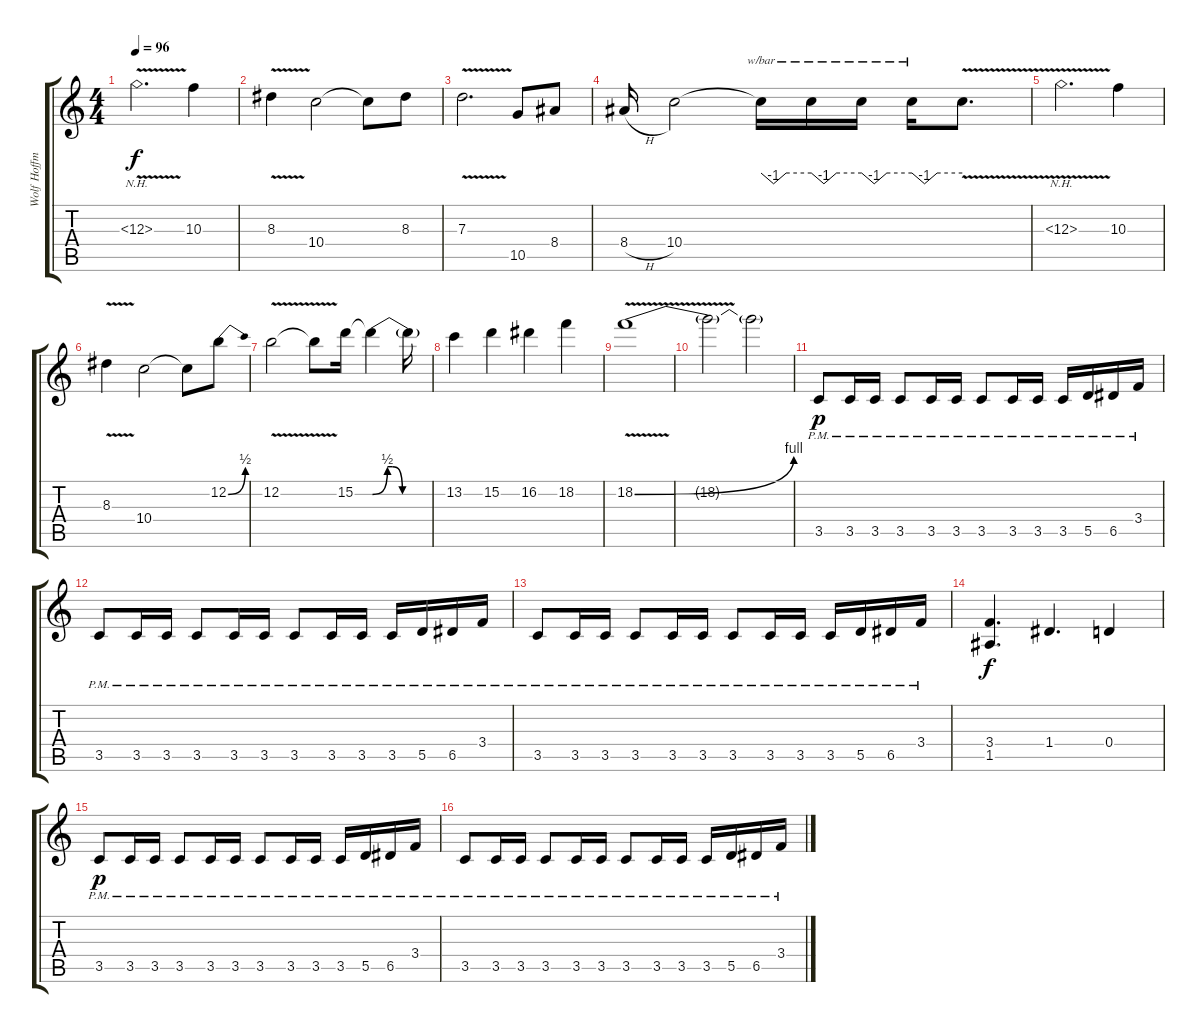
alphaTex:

\track ("Wolf Hoffmann" "Wolf Hoffm") {instrument distortionguitar}
\staff {score tabs}
\tuning (E4 B3 G3 D3 A2 E2) {hide}
\ts (4 4)
\tempo 96
\clef g2
\ks c
12.3{nh v}.2{d dy f} 10.3.4 |
8.3{v}.4 10.4.2 10.4{t}.8 8.3.8 |
7.3{v}.2{d} 10.5.8 8.4.8 |
8.4{h}.16 10.4.2 10.4{t}.16{tbe (custom default 0 0 15 -4 15 -4 30 0 60 0)} 10.4{t}.16{tbe (custom default 0 0 15 -4 15 -4 30 0 60 0)} 10.4{t}.16{tbe (custom default 0 0 15 -4 15 -4 30 0 60 0)} 10.4{t}.16{tbe (custom default 0 0 15 -4 15 -4 30 0 60 0)} 10.4{v t}.8{d} |
12.3{nh v}.2{d} 10.3.4 |
8.3{v}.4 10.4.2 10.4{t}.8 12.2{be (bend 0 0 60 2)}.8 |
12.2{v}.2 12.2{t}.8 15.2.16 15.2{be (custom 0 0 15 2 20 2 30 0 60 0) t}.4 15.2{t}.16 |
13.2.4 15.2.4 16.2.4 18.2.4 |
18.2{be (bend 0 0 60 4) v}.1 |
18.2{t}.2 18.2{t}.2 |
3.5{pm}.8{dy p} 3.5{pm}.16 3.5{pm}.16 3.5{pm}.8 3.5{pm}.16 3.5{pm}.16 3.5{pm}.8 3.5{pm}.16 3.5{pm}.16 3.5{pm}.16 5.5{pm}.16 6.5{pm}.16 3.4{pm}.16 |
3.5{pm}.8 3.5{pm}.16 3.5{pm}.16 3.5{pm}.8 3.5{pm}.16 3.5{pm}.16 3.5{pm}.8 3.5{pm}.16 3.5{pm}.16 3.5{pm}.16 5.5{pm}.16 6.5{pm}.16 3.4{pm}.16 |
3.5{pm}.8 3.5{pm}.16 3.5{pm}.16 3.5{pm}.8 3.5{pm}.16 3.5{pm}.16 3.5{pm}.8 3.5{pm}.16 3.5{pm}.16 3.5{pm}.16 5.5{pm}.16 6.5{pm}.16 3.4{pm}.16 |
(3.4 1.5).4{d dy f} 1.4.4{d} 0.4.4 |
3.5{pm}.8{dy p} 3.5{pm}.16 3.5{pm}.16 3.5{pm}.8 3.5{pm}.16 3.5{pm}.16 3.5{pm}.8 3.5{pm}.16 3.5{pm}.16 3.5{pm}.16 5.5{pm}.16 6.5{pm}.16 3.4{pm}.16 |
3.5{pm}.8 3.5{pm}.16 3.5{pm}.16 3.5{pm}.8 3.5{pm}.16 3.5{pm}.16 3.5{pm}.8 3.5{pm}.16 3.5{pm}.16 3.5{pm}.16 5.5{pm}.16 6.5{pm}.16 3.4{pm}.16
